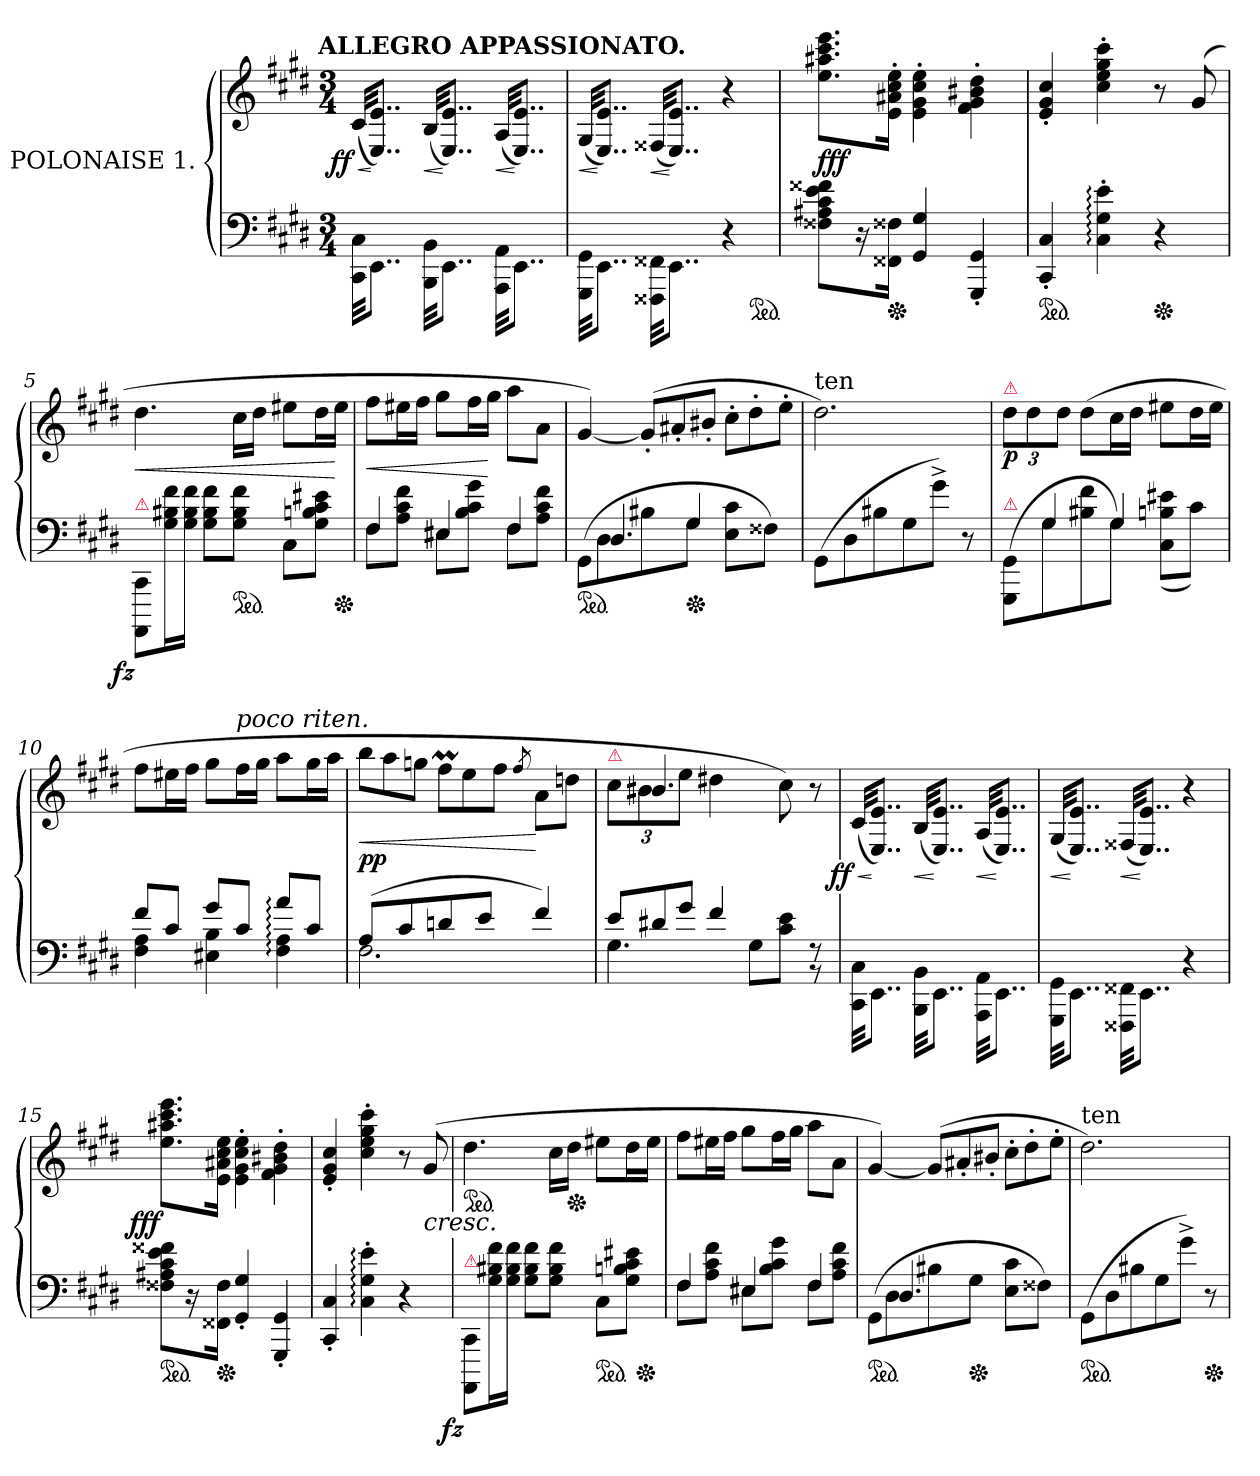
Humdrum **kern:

**kern	**kern	**dynam
*part1	*part1	*part1
*staff2	*staff1	*staff1/2
*I"POLONAISE 1.	*	*
*clefF4	*clefG2	*
*k[f#c#g#d#]	*k[f#c#g#d#]	*
!!LO:TX:omd:t=ALLEGRO APPASSIONATO.
*M3/4	*M3/4	*
*MM132	*MM132	*
=1	=1	=1
!	!	!LO:DY:n=1:rj
32CC# 32C#KKL	(>32c#KKL	< ff
8..EE\J	8..E/ 8..e/J)	[
32BBB 32BBKKL	(>32BKKL	<
8..EE\J	8..E/ 8..e/J)	[
32AAA 32AAKKL	(>32AKKL	<
8..EE\J	8..E/ 8..e/J)	[
=2	=2	=2
32GGG#\ 32GG#\KKL	(>32G#/KKL	<
8..EE\J	8..E/ 8..e/J)	[
32FFF##X\ 32FF##X\KKL	(>32F##X/KKL	<
8..EE\J	8..E/ 8..e/J)	[
4r	4r	.
*ped	*	*
=3	=3	=3
8F##X 8A#X 8c# 8e 8f##XL	8.ee 8.aa#X 8.ccc# 8.eeeL	fff
16r	.	.
*Xped	*	*
16FF##X 16F##XJk	16e'> 16a#X'> 16cc#'> 16ee'>Jk	.
4GG#/ 4G#/	4e'>\ 4g#'>\ 4cc#'>\ 4ee'>\	.
4GGG#' 4GG#'	4f#'>\ 4g#'>\ 4b#X'>\ 4dd#'>\	.
=4	=4	=4
*ped	*	*
4CC#' 4C#'	4e'</ 4g#'</ 4cc#'</	.
4C#:' 4G#:' 4e:'	4cc#'> 4ee'> 4gg#'> 4ccc#'>	.
*Xped	*	*
4r	8r	.
.	(>8g#	.
=5	=5	=5
!LO:TX:a:color=crimson:t=⚠	!	!
!	!	!LO:DY:n=1:b=2:rj
8AAAA/ 8CC#/L	4.dd#	< fz
16G#\ 16B#X\ 16f#\L	.	.
16G#\ 16B#\ 16f#\JJ	.	.
8G# 8B# 8f#L	.	.
*ped	*	*
8G# 8B# 8f#J	16cc#LL	.
.	16dd#JJ	.
8C#L	8ee#XL	.
8G# 8Bn 8c# 8e#XJ	16dd#L	.
*Xped	*	*
.	16ee#JJ	[
=6	=6	=6
*^	*	*
4F#	8F#L	8ff#L	<
.	8A 8c# 8f#J	16ee#XL	.
.	.	16ff#JJ	.
4E#X	8E#XL	8gg#L	.
.	8B 8c# 8g#J	16ff#L	.
.	.	16gg#JJ	[
4F#	8F#L	8aaL	.
.	8A 8c# 8f#J	8aJ	.
=7	=7	=7	=7
*ped	*	*	*
8ryy	(>8GG#L	[4g#/)	.
!LO:N:vis=4.	!	!	!
4D#	8D#	.	.
*	*	*Xtuplet	*
.	8B#X	(>12g#'/L]	.
.	.	12a#X'	.
*Xped	*	*	*
4G#	8G#J	.	.
.	.	12b#X'J	.
.	8E 8c#L	12cc#'\L	.
.	.	12dd#'	.
8ryy	8F##XJ)	.	.
.	.	12ee'J	.
*v	*v	*	*
=8	=8	=8
!	!LO:TX:a:t=ten	!
(>8GG#L	2.dd#)	.
8D#	.	.
8B#X	.	.
8G#	.	.
8g#^<\J)	.	.
8r	.	.
=9	=9	=9
*^	*	*
*	*	*tuplet	*
!	!	!LO:TX:a:color=crimson:t=⚠	!
!LO:TX:a:color=crimson:t=⚠	!	!	!
8ryy	(>8GGG#/ 8GG#/L	12dd#L	p
.	.	12dd#	.
4G#	8G#\	.	.
.	.	12dd#J	.
.	8B#X\ 8f#\	(>8dd#L	.
4G#	8G#\J)	16cc#L	.
.	.	16dd#JJ	.
.	(>8C# 8Bn 8e#XL	8ee#XL	.
8ryy	8c#J)	16dd#L	.
.	.	16ee#JJ	.
=10	=10	=10	=10
8f#L	4F# 4A	8ff#L	.
8c#J	.	16ee#XL	.
.	.	16ff#JJ	.
8g#L	4E#X 4B	8gg#L	.
!	!	!LO:TX:a:i:t=poco riten.	!
8c#J	.	16ff#L	.
.	.	16gg#JJ	.
8a:L	4F#: 4A:	8aaL	.
8c#J	.	16gg#L	.
.	.	16aaJJ	.
=11	=11	=11	=11
*	*	*Xtuplet	*
!	!	!	!LO:HP:b
(<8AL	2.F#	12bbL	< pp
.	.	12aa	.
8c#	.	.	.
.	.	12ggnJ	.
8dn	.	12ff#mL	.
.	.	12ee	.
8eJ	.	.	.
.	.	12ff#J	.
.	.	8qff#/	.
4f#)	.	8aL	[
.	.	8ddnJ	.
=12	=12	=12	=12
*	*	*^	*
*Xtuplet	*	*	*tuplet	*
!	!	!LO:TX:a:color=crimson:t=⚠	!	!
12eL	4.G#	12ryy	12cc#L	.
12d#X	.	6.b#X	12b#X	.
12g#J	.	.	12eeJ	.
4f#	.	.	4dd#X	.
.	.	6ryy	.	.
.	8G#L	.	.	.
8ryy	8c# 8eJ	4ryy	8cc#)	.
8r	8r	.	8r	.
=13	=13	=13	=13	=13
!	!	!	!	!LO:DY:n=1:rj
*v	*v	*	*	*
*	*v	*v	*
32CC# 32C#KKL	(>32c#KKL	< ff
8..EE\J	8..E/ 8..e/J)	[
32BBB 32BBKKL	(>32BKKL	<
8..EE\J	8..E/ 8..e/J)	[
32AAA 32AAKKL	(>32AKKL	<
8..EE\J	8..E/ 8..e/J)	[
=14	=14	=14
32GGG#\ 32GG#\KKL	(>32G#/KKL	<
8..EE\J	8..E/ 8..e/J)	[
32FFF##X\ 32FF##X\KKL	(>32F##X/KKL	<
8..EE\J	8..E/ 8..e/J)	[
4r	4r	.
=15	=15	=15
!	!	!LO:DY:rj
*ped	*	*
8F##X 8A#X 8c# 8e 8f##XL	8.ee 8.aa#X 8.ccc# 8.eeeL	fff
16r	.	.
*Xped	*	*
16FF##X 16F##Jk	16e 16a#X 16cc# 16eeJk	.
4GG#'/ 4G#'/	4e'>\ 4g#'>\ 4cc#'>\ 4ee'>\	.
4GGG#' 4GG#'	4f#'>\ 4g#'>\ 4b#X'>\ 4dd#'>\	.
=16	=16	=16
4CC#' 4C#'	4e'< 4g#'< 4cc#'<	.
4C#:' 4G#:' 4e:'	4cc#'> 4ee'> 4gg#'> 4ccc#'>	.
4r	8r	.
.	(>8g#/	<
=17	=17	=17
!LO:TX:a:color=crimson:t=⚠	!	!
!	!	!LO:DY:b=2:rj
*	*ped	*
*	*^	*
8AAAA/ 8CC#/L	4.dd#	2ryy	fz
16G#\ 16B#X\ 16f#\L	.	.	.
16G#\ 16B#\ 16f#\JJ	.	.	.
8G# 8B# 8f#L	.	.	.
8G# 8B# 8f#J	16cc#LL	.	.
*	*Xped	*	*
.	16dd#JJ	.	.
*ped	*	*	*
8C#L	8ee#XL	8ryy	.
8G# 8Bn 8c# 8e#XJ	16dd#L	32ryy	.
*Xped	*	*	*
.	.	16.ryy	.
.	16ee#JJ	.	.
*	*v	*v	*
=18	=18	=18
*^	*	*
4F#	8F#L	8ff#L	.
.	8A 8c# 8f#J	16ee#XL	.
.	.	16ff#JJ	.
4E#X	8E#XL	8gg#L	.
.	8B 8c# 8g#J	16ff#L	.
.	.	16gg#JJ	.
4F#	8F#L	8aaL	.
.	8A 8c# 8f#J	8aJ	[
=19	=19	=19	=19
*ped	*	*	*
8ryy	(>8GG#L	[4g#/)	.
4.D#	8D#	.	.
*	*	*Xtuplet	*
.	8B#X	(>12g#/L]	.
.	.	12a#X'	.
*Xped	*	*	*
.	8G#J	.	.
.	.	12b#X'J	.
4ryy	8E 8c#L	12cc#'\L	.
.	.	12dd#'	.
.	8F##XJ)	.	.
.	.	12ee'J	.
*v	*v	*	*
=20	=20	=20
!	!LO:TX:a:t=ten	!
*ped	*	*
(>8GG#L	2.dd#)	.
8D#	.	.
8B#X	.	.
8G#	.	.
8g#^<\J)	.	.
*Xped	*	*
8r	.	.
=	=	=
*-	*-	*-
